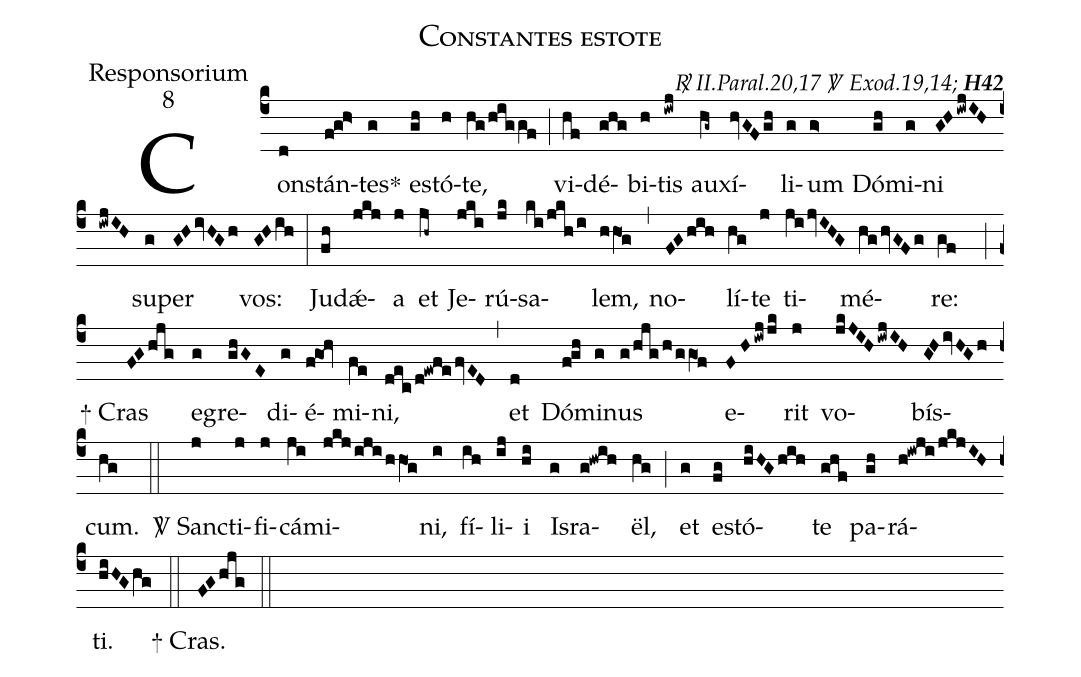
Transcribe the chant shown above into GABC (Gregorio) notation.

name:Constantes estote;
office-part:Responsorium;
mode:8;
commentary:{\itshape\mdseries \Rbar\  II.Paral.20,17 \Vbar\  Exod.19,14;\/} {\bfseries H42};
%%
(c4) Con(d)stán(f!gh>)tes<sp>*</sp>(g) es(gh)tó(h)te,(hg/higgf) (;)
vi(hf)dé(ghg)bi(h)tis(iwj) au(hg~)xí(hvGFgh)li(g)um(g>) Dó(gh)mi(g)ni(GHiwjIHiwjIH) su(g)per(GHivHGh) vos:(GHih) (:)
Ju(fh)dǽ(jkj)a(j) et(jh~) Je(jki)rú(jk)sa(ki/jkh/i)lem,(hhO1g) (,) no(FGhih)lí(hg)te(j) ti(jijvIHG)mé(hghvGFg)re:(gf) (;)
<sp>+</sp> Cras(FGhjg) e(g)gre(ghGE)di(g)é(f!go1!hv)mi(fe)ni,(dec/d!ewfefvED) (,)
et(d) Dó(fgh)mi(g)nus(g/hjg/h/ggO1f) e(FHiwjjk)rit(j) vo(jkJIHiwjIH)bís(GHivHGh)cum.(hg) (::)
<sp>V/</sp> San(j)cti(j)fi(j)cá(ji)mi(jkj/iji/hhO1g)ni,(i) fí(ih)li(ij)i(hi) Is(g)ra(g!hwih)ël,(hg) (;)
et(g) e(fg)stó(hiHGhih)te(ghf) pa(gh)rá(h!iwji/jkjIH)ti.(hiHGhg) (::)
<sp>+</sp> Cras.(FGhjg) (::)
